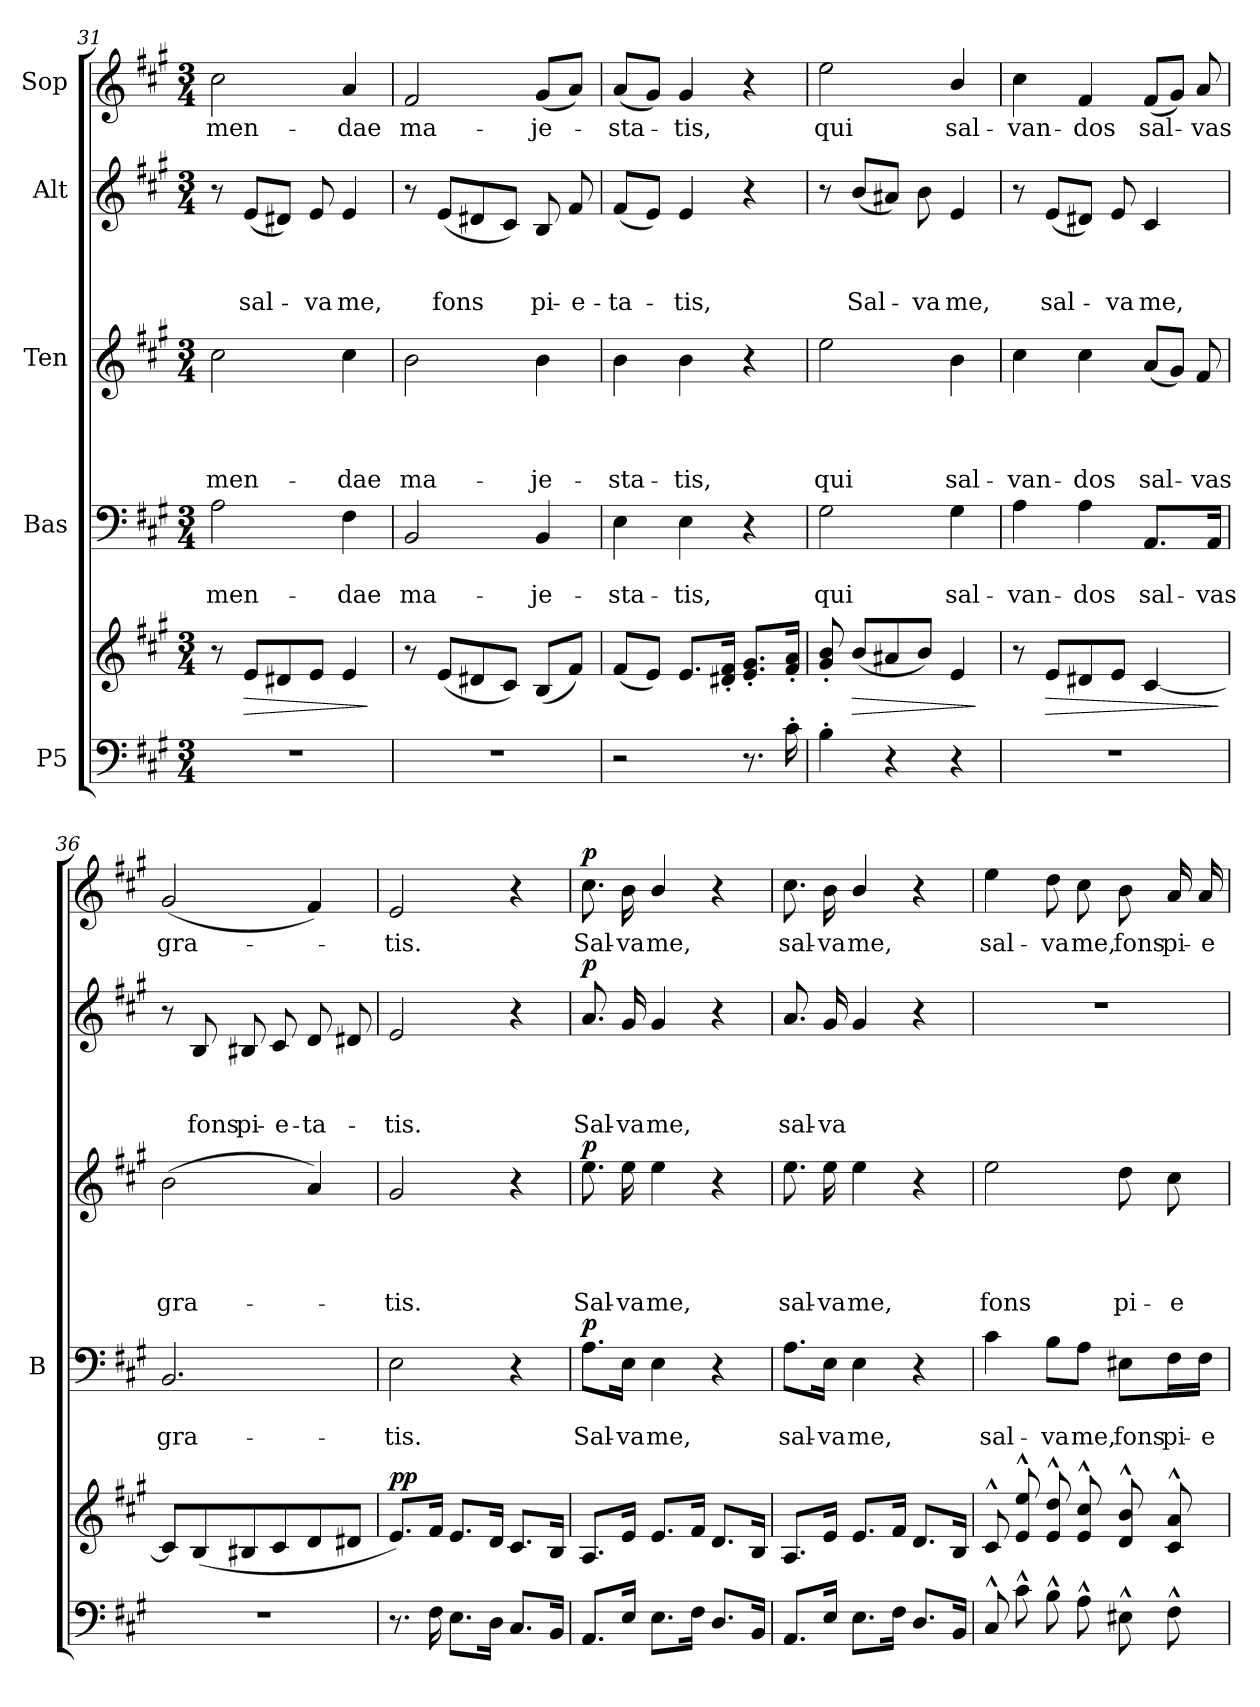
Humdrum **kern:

**kern	**kern	**dynam	**kern	**text	**text	**dynam	**kern	**text	**text	**text	**text	**dynam	**kern	**text	**text	**text	**dynam	**kern	**text	**dynam
*part5	*part5	*part5	*part4	*part4	*part4	*part4	*part3	*part3	*part3	*part3	*part3	*part3	*part2	*part2	*part2	*part2	*part2	*part1	*part1	*part1
*staff6	*staff5	*staff5/6	*staff4	*staff4	*staff4	*staff4	*staff3	*staff3	*staff3	*staff3	*staff3	*staff3	*staff2	*staff2	*staff2	*staff2	*staff2	*staff1	*staff1	*staff1
*I"P5	*	*	*I"Bas	*	*	*	*I"Ten	*	*	*	*	*	*I"Alt	*	*	*	*	*I"Sop	*	*
*	*	*	*I'B	*	*	*	*	*	*	*	*	*	*	*	*	*	*	*	*	*
!!LO:LB:g=z
*clefF4	*clefG2	*	*clefF4	*	*	*	*clefG2	*	*	*	*	*	*clefG2	*	*	*	*	*clefG2	*	*
*	*	*	*	*	*	*	*ITrd7c12	*	*	*	*	*	*	*	*	*	*	*	*	*
*k[f#c#g#]	*k[f#c#g#]	*	*k[f#c#g#]	*	*	*	*k[f#c#g#]	*	*	*	*	*	*k[f#c#g#]	*	*	*	*	*k[f#c#g#]	*	*
*A:	*A:	*	*A:	*	*	*	*A:	*	*	*	*	*	*A:	*	*	*	*	*A:	*	*
*M3/4	*M3/4	*	*M3/4	*	*	*	*M3/4	*	*	*	*	*	*M3/4	*	*	*	*	*M3/4	*	*
=31	=31	=31	=31	=31	=31	=31	=31	=31	=31	=31	=31	=31	=31	=31	=31	=31	=31	=31	=31	=31
!LO:N:vis=1	!	!	!	!	!LO:LY:b	!	!	!	!	!	!LO:LY:b	!	!	!	!	!	!	!	!LO:LY:b	!
2.r	8r	.	2A\	.	-men-	.	2c#\	.	.	.	-men-	.	8r	.	.	.	.	2cc#\	-men-	.
!	!	!LO:HP:b	!	!	!	!	!	!	!	!	!	!	!	!	!	!LO:LY:b	!	!	!	!
.	8e/L	>	.	.	.	.	.	.	.	.	.	.	(<8e/L	.	.	sal-	.	.	.	.
.	8d#X/	.	.	.	.	.	.	.	.	.	.	.	8d#X/J)	.	.	.	.	.	.	.
!	!	!	!	!	!	!	!	!	!	!	!	!	!	!	!	!LO:LY:b	!	!	!	!
.	8e/J	.	.	.	.	.	.	.	.	.	.	.	8e/	.	.	-va	.	.	.	.
!	!	!	!	!	!LO:LY:b	!	!	!	!	!	!LO:LY:b	!	!	!	!	!LO:LY:b	!	!	!LO:LY:b	!
.	4e/	.	4F#\	.	-dae	.	4c#\	.	.	.	-dae	.	4e/	.	.	me,	.	4a/	-dae	.
.	.	]	.	.	.	.	.	.	.	.	.	.	.	.	.	.	.	.	.	.
=32	=32	=32	=32	=32	=32	=32	=32	=32	=32	=32	=32	=32	=32	=32	=32	=32	=32	=32	=32	=32
!LO:N:vis=1	!	!	!	!	!LO:LY:b	!	!	!	!	!	!LO:LY:b	!	!	!	!	!	!	!	!LO:LY:b	!
2.r	8r	.	2BB/	.	ma-	.	2B\	.	.	.	ma-	.	8r	.	.	.	.	2f#/	ma-	.
!	!	!	!	!	!	!	!	!	!	!	!	!	!	!	!	!LO:LY:b	!	!	!	!
.	(<8e/L	.	.	.	.	.	.	.	.	.	.	.	(<8e/L	.	.	fons	.	.	.	.
.	8d#X/	.	.	.	.	.	.	.	.	.	.	.	8d#X/	.	.	.	.	.	.	.
.	8c#/J)	.	.	.	.	.	.	.	.	.	.	.	8c#/J)	.	.	.	.	.	.	.
!	!	!	!	!	!LO:LY:b	!	!	!	!	!	!LO:LY:b	!	!	!	!	!LO:LY:b	!	!	!LO:LY:b	!
.	(<8B/L	.	4BB/	.	-je-	.	4B\	.	.	.	-je-	.	8B/	.	.	pi-	.	(<8g#/L	-je-	.
!	!	!	!	!	!	!	!	!	!	!	!	!	!	!	!	!LO:LY:b	!	!	!	!
.	8f#/J)	.	.	.	.	.	.	.	.	.	.	.	8f#/	.	.	-e-	.	8a/J)	.	.
=33	=33	=33	=33	=33	=33	=33	=33	=33	=33	=33	=33	=33	=33	=33	=33	=33	=33	=33	=33	=33
!	!	!	!	!	!LO:LY:b	!	!	!	!	!	!LO:LY:b	!	!	!	!	!LO:LY:b	!	!	!LO:LY:b	!
2r	(<8f#/L	.	4E\	.	-sta-	.	4B\	.	.	.	-sta-	.	(<8f#/L	.	.	-ta-	.	(<8a/L	-sta-	.
.	8e/J)	.	.	.	.	.	.	.	.	.	.	.	8e/J)	.	.	.	.	8g#/J)	.	.
!	!	!	!	!	!LO:LY:b	!	!	!	!	!	!LO:LY:b	!	!	!	!	!LO:LY:b	!	!	!LO:LY:b	!
.	8.e/L	.	4E\	.	-tis,	.	4B\	.	.	.	-tis,	.	4e/	.	.	-tis,	.	4g#/	-tis,	.
.	16d#X/'> 16f#/'>Jk	.	.	.	.	.	.	.	.	.	.	.	.	.	.	.	.	.	.	.
8.r	8.e/'> 8.g#/'>L	.	4r	.	.	.	4r	.	.	.	.	.	4r	.	.	.	.	4r	.	.
16c#'>\	16f#/'> 16a/'>Jk	.	.	.	.	.	.	.	.	.	.	.	.	.	.	.	.	.	.	.
=34	=34	=34	=34	=34	=34	=34	=34	=34	=34	=34	=34	=34	=34	=34	=34	=34	=34	=34	=34	=34
!	!	!	!	!	!LO:LY:b	!	!	!	!	!	!LO:LY:b	!	!	!	!	!	!	!	!LO:LY:b	!
4B'>\	8g#/'> 8b/'>	.	2G#\	.	qui	.	2e\	.	.	.	qui	.	8r	.	.	.	.	2ee\	qui	.
!	!	!LO:HP:b	!	!	!	!	!	!	!	!	!	!	!	!	!	!LO:LY:b	!	!	!	!
.	(<8b/L	>	.	.	.	.	.	.	.	.	.	.	(<8b/L	.	.	Sal-	.	.	.	.
4r	8a#X/	.	.	.	.	.	.	.	.	.	.	.	8a#X/J)	.	.	.	.	.	.	.
!	!	!	!	!	!	!	!	!	!	!	!	!	!	!	!	!LO:LY:b	!	!	!	!
.	8b/J)	.	.	.	.	.	.	.	.	.	.	.	8b\	.	.	-va	.	.	.	.
!	!	!	!	!	!LO:LY:b	!	!	!	!	!	!LO:LY:b	!	!	!	!	!LO:LY:b	!	!	!LO:LY:b	!
4r	4e/	.	4G#\	.	sal-	.	4B\	.	.	.	sal-	.	4e/	.	.	me,	.	4b/	sal-	.
.	.	]	.	.	.	.	.	.	.	.	.	.	.	.	.	.	.	.	.	.
=35	=35	=35	=35	=35	=35	=35	=35	=35	=35	=35	=35	=35	=35	=35	=35	=35	=35	=35	=35	=35
!LO:N:vis=1	!	!	!	!	!LO:LY:b	!	!	!	!	!	!LO:LY:b	!	!	!	!	!	!	!	!LO:LY:b	!
2.r	8r	.	4A\	.	-van-	.	4c#\	.	.	.	-van-	.	8r	.	.	.	.	4cc#\	-van-	.
!	!	!LO:HP:b	!	!	!	!	!	!	!	!	!	!	!	!	!	!LO:LY:b	!	!	!	!
.	8e/L	>	.	.	.	.	.	.	.	.	.	.	(<8e/L	.	.	sal-	.	.	.	.
!	!	!	!	!	!LO:LY:b	!	!	!	!	!	!LO:LY:b	!	!	!	!	!	!	!	!LO:LY:b	!
.	8d#X/	.	4A\	.	-dos	.	4c#\	.	.	.	-dos	.	8d#X/J)	.	.	.	.	4f#/	-dos	.
!	!	!	!	!	!	!	!	!	!	!	!	!	!	!	!	!LO:LY:b	!	!	!	!
.	8e/J	.	.	.	.	.	.	.	.	.	.	.	8e/	.	.	-va	.	.	.	.
!	!	!	!	!	!LO:LY:b	!	!	!	!	!	!	!	!	!	!	!	!	!	!	!
*	*	*	*	*	*	*	*Xtuplet	*	*	*	*	*	*	*	*	*	*	*	*	*
!	!	!	!	!	!	!	!	!	!	!	!LO:LY:b	!	!	!	!	!LO:LY:b	!	!	!	!
*	*	*	*	*	*	*	*	*	*	*	*	*	*	*	*	*	*	*Xtuplet	*	*
!	!	!	!	!	!	!	!	!	!	!	!	!	!	!	!	!	!	!	!LO:LY:b	!
.	[<4c#/	.	8.AA/L	.	sal-	.	(<12A/L	.	.	.	sal-	.	4c#/	.	.	me,	.	(<12f#/L	sal-	.
.	.	.	.	.	.	.	12G#/J)	.	.	.	.	.	.	.	.	.	.	12g#/J)	.	.
!	!	!	!	!	!	!	!	!	!	!	!LO:LY:b	!	!	!	!	!	!	!	!LO:LY:b	!
.	.	.	.	.	.	.	12F#/	.	.	.	-vas	.	.	.	.	.	.	12a/	-vas	.
!	!	!	!	!	!LO:LY:b	!	!	!	!	!	!	!	!	!	!	!	!	!	!	!
.	.	.	16AA/Jk	.	-vas	.	.	.	.	.	.	.	.	.	.	.	.	.	.	.
.	.	]	.	.	.	.	.	.	.	.	.	.	.	.	.	.	.	.	.	.
!!LO:PB:g=z
=36	=36	=36	=36	=36	=36	=36	=36	=36	=36	=36	=36	=36	=36	=36	=36	=36	=36	=36	=36	=36
!LO:N:vis=1	!	!	!	!	!LO:LY:b	!	!	!	!	!	!LO:LY:b	!	!	!	!	!	!	!	!LO:LY:b	!
2.r	8c#/L]	.	2.BB/	.	gra-	.	(<2B\	.	.	.	gra-	.	8r	.	.	.	.	(<2g#/	gra-	.
!	!	!	!	!	!	!	!	!	!	!	!	!	!	!	!	!LO:LY:b	!	!	!	!
.	(<8B/	.	.	.	.	.	.	.	.	.	.	.	8B/	.	.	fons	.	.	.	.
!	!	!	!	!	!	!	!	!	!	!	!	!	!	!	!	!LO:LY:b	!	!	!	!
.	8B#X/	.	.	.	.	.	.	.	.	.	.	.	8B#X/	.	.	pi-	.	.	.	.
!	!	!	!	!	!	!	!	!	!	!	!	!	!	!	!	!LO:LY:b	!	!	!	!
.	8c#/	.	.	.	.	.	.	.	.	.	.	.	8c#/	.	.	-e-	.	.	.	.
!	!	!	!	!	!	!	!	!	!	!	!	!	!	!	!	!LO:LY:b	!	!	!	!
.	8d/	.	.	.	.	.	4A/)	.	.	.	.	.	8d/	.	.	-ta-	.	4f#/)	.	.
.	8d#X/J	.	.	.	.	.	.	.	.	.	.	.	8d#X/	.	.	.	.	.	.	.
=37	=37	=37	=37	=37	=37	=37	=37	=37	=37	=37	=37	=37	=37	=37	=37	=37	=37	=37	=37	=37
!	!	!LO:DY:a	!	!	!LO:LY:b	!	!	!	!	!	!LO:LY:b	!	!	!	!	!LO:LY:b	!	!	!LO:LY:b	!
8.r	8.e/L)	pp	2E\	.	-tis.	.	2G#/	.	.	.	-tis.	.	2e/	.	.	-tis.	.	2e/	-tis.	.
16F#\	16f#/Jk	.	.	.	.	.	.	.	.	.	.	.	.	.	.	.	.	.	.	.
8.E\L	8.e/L	.	.	.	.	.	.	.	.	.	.	.	.	.	.	.	.	.	.	.
16D\Jk	16d/Jk	.	.	.	.	.	.	.	.	.	.	.	.	.	.	.	.	.	.	.
8.C#/L	8.c#/L	.	4r	.	.	.	4r	.	.	.	.	.	4r	.	.	.	.	4r	.	.
16BB/Jk	16B/Jk	.	.	.	.	.	.	.	.	.	.	.	.	.	.	.	.	.	.	.
=38	=38	=38	=38	=38	=38	=38	=38	=38	=38	=38	=38	=38	=38	=38	=38	=38	=38	=38	=38	=38
!	!	!	!	!	!LO:LY:b	!LO:DY:a	!	!	!	!	!LO:LY:b	!LO:DY:a	!	!	!	!LO:LY:b	!LO:DY:a	!	!LO:LY:b	!LO:DY:a
8.AA/L	8.A/L	.	8.A\L	.	Sal-	p	8.e\	.	.	.	Sal-	p	8.a/	.	.	Sal-	p	8.cc#\	Sal-	p
!	!	!	!	!	!LO:LY:b	!	!	!	!	!	!LO:LY:b	!	!	!	!	!LO:LY:b	!	!	!LO:LY:b	!
16E/Jk	16e/Jk	.	16E\Jk	.	-va	.	16e\	.	.	.	-va	.	16g#/	.	.	-va	.	16b\	-va	.
!	!	!	!	!	!LO:LY:b	!	!	!	!	!	!LO:LY:b	!	!	!	!	!LO:LY:b	!	!	!LO:LY:b	!
8.E\L	8.e/L	.	4E\	.	me,	.	4e\	.	.	.	me,	.	4g#/	.	.	me,	.	4b/	me,	.
16F#\Jk	16f#/Jk	.	.	.	.	.	.	.	.	.	.	.	.	.	.	.	.	.	.	.
8.D/L	8.d/L	.	4r	.	.	.	4r	.	.	.	.	.	4r	.	.	.	.	4r	.	.
16BB/Jk	16B/Jk	.	.	.	.	.	.	.	.	.	.	.	.	.	.	.	.	.	.	.
=39	=39	=39	=39	=39	=39	=39	=39	=39	=39	=39	=39	=39	=39	=39	=39	=39	=39	=39	=39	=39
!	!	!	!	!	!LO:LY:b	!	!	!	!	!	!LO:LY:b	!	!	!	!	!LO:LY:b	!	!	!LO:LY:b	!
8.AA/L	8.A/L	.	8.A\L	.	sal-	.	8.e\	.	.	.	sal-	.	8.a/	.	.	sal-	.	8.cc#\	sal-	.
!	!	!	!	!	!LO:LY:b	!	!	!	!	!	!LO:LY:b	!	!	!	!	!LO:LY:b	!	!	!LO:LY:b	!
16E/Jk	16e/Jk	.	16E\Jk	.	-va	.	16e\	.	.	.	-va	.	16g#/	.	.	-va	.	16b\	-va	.
!	!	!	!	!	!LO:LY:b	!	!	!	!	!	!LO:LY:b	!	!	!	!	!	!	!	!LO:LY:b	!
8.E\L	8.e/L	.	4E\	.	me,	.	4e\	.	.	.	me,	.	4g#/	.	.	.	.	4b/	me,	.
16F#\Jk	16f#/Jk	.	.	.	.	.	.	.	.	.	.	.	.	.	.	.	.	.	.	.
!	!	!	!	!	!	!	!	!	!	!	!	!	!	!	!	!LO:LY:b	!	!	!	!
8.D/L	8.d/L	.	4r	.	.	.	4r	.	.	.	.	.	4r	.	.	me,	.	4r	.	.
16BB/Jk	16B/Jk	.	.	.	.	.	.	.	.	.	.	.	.	.	.	.	.	.	.	.
=40	=40	=40	=40	=40	=40	=40	=40	=40	=40	=40	=40	=40	=40	=40	=40	=40	=40	=40	=40	=40
!	!	!	!	!	!LO:LY:b	!	!	!	!	!	!LO:LY:b	!	!LO:N:vis=1	!	!	!	!	!	!LO:LY:b	!
8C#^^>/	8c#^^>/	.	4c#\	.	sal-	.	2e\	.	.	.	fons	.	2.r	.	.	.	.	4ee\	sal-	.
8c#^^>\	8e/^^> 8ee/^^>	.	.	.	.	.	.	.	.	.	.	.	.	.	.	.	.	.	.	.
!	!	!	!	!	!LO:LY:b	!	!	!	!	!	!	!	!	!	!	!	!	!	!LO:LY:b	!
8B^^>\	8e/^^> 8dd/^^>	.	8B\L	.	-va	.	.	.	.	.	.	.	.	.	.	.	.	8dd\	-va	.
!	!	!	!	!	!LO:LY:b	!	!	!	!	!	!	!	!	!	!	!	!	!	!LO:LY:b	!
8A^^>\	8e/^^> 8cc#/^^>	.	8A\J	.	me,	.	.	.	.	.	.	.	.	.	.	.	.	8cc#\	me,	.
!	!	!	!	!	!LO:LY:b	!	!	!	!	!	!LO:LY:b	!	!	!	!	!	!	!	!LO:LY:b	!
8E#X^^>\	8d/^^> 8b/^^>	.	8E#X\L	.	fons	.	8d\	.	.	.	pi-	.	.	.	.	.	.	8b\	fons	.
!	!	!	!	!	!LO:LY:b	!	!	!	!	!	!LO:LY:b	!	!	!	!	!	!	!	!LO:LY:b	!
8F#^^>\	8c#/^^> 8a/^^>	.	16F#\L	.	pi-	.	8c#\	.	.	.	-e-	.	.	.	.	.	.	16a/	pi-	.
!	!	!	!	!	!LO:LY:b	!	!	!	!	!	!	!	!	!	!	!	!	!	!LO:LY:b	!
.	.	.	16F#\JJ	.	-e-	.	.	.	.	.	.	.	.	.	.	.	.	16a/	-e-	.
=	=	=	=	=	=	=	=	=	=	=	=	=	=	=	=	=	=	=	=	=
*-	*-	*-	*-	*-	*-	*-	*-	*-	*-	*-	*-	*-	*-	*-	*-	*-	*-	*-	*-	*-
